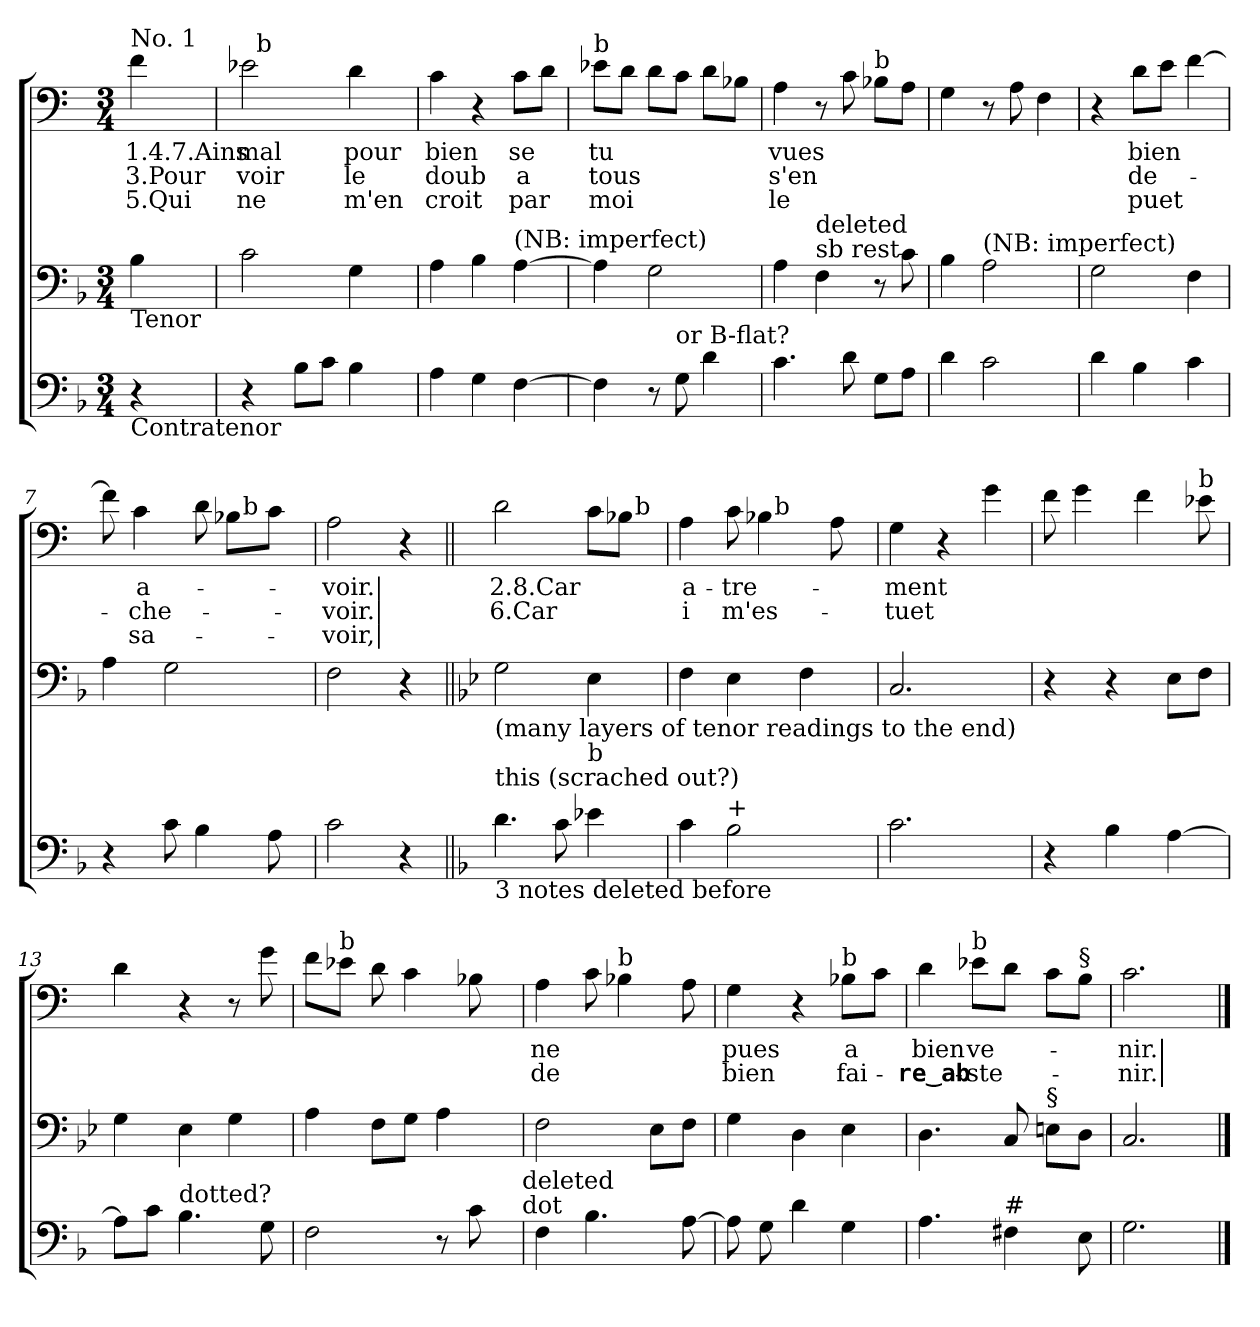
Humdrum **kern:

**kern	**kern	**kern	**text	**text	**text
*part3	*part2	*part1	*part1	*part1	*part1
*staff3	*staff2	*staff1	*staff1	*staff1	*staff1
!!LO:PB:g=z
*clefF4	*clefF4	*clefF4	*	*	*
*k[b-]	*k[b-]	*k[]	*	*	*
*F:	*F:	*C:	*	*	*
*M3/4	*M3/4	*M3/4	*	*	*
=	=	=	=	=	=
!	!	!LO:TX:a:t=No. 1	!	!	!
!	!LO:TX:b:t=Tenor	!	!	!	!
!LO:TX:b:t=Contratenor	!	!	!	!	!
!	!	!	!LO:LY:b:color=#000000	!LO:LY:b:color=#000000	!LO:LY:b:color=#000000
4r	4B-i\	4fi\	1.4.7.Ains	3.Pour	5.Qui
=1	=1	=1	=1	=1	=1
!	!	!	!LO:LY:b:color=#000000	!LO:LY:b:color=#000000	!LO:LY:b:color=#000000
*	*	*^	*	*	*
4r	2ci\	2e-i\	32ryy	mal	voir	ne
.	.	.	256ryy	.	.	.
!	!	!	!LO:TX:a:t=b	!	!	!
.	.	.	2ryy	.	.	.
8B-i\L	.	.	.	.	.	.
8ci\J	.	.	.	.	.	.
!	!	!	!	!LO:LY:b:color=#000000	!LO:LY:b:color=#000000	!LO:LY:b:color=#000000
4B-i\	4Gi\	4di\	.	pour	le	m'en
.	.	.	8ryy	.	.	.
.	.	.	16ryy	.	.	.
.	.	.	64..ryy	.	.	.
*	*	*v	*v	*	*	*
=2	=2	=2	=2	=2	=2
*	*	*^	*	*	*
!	!	!	!	!LO:LY:b:color=#000000	!LO:LY:b:color=#000000	!LO:LY:b:color=#000000
*	*	*v	*v	*	*	*
4Ai\	4Ai\	4ci\	bien	doub	croit
4Gi\	4B-i\	4r	.	.	.
!	!LO:TX:a:t=(NB&colon; imperfect)	!	!	!	!
!	!	!	!LO:LY:b:color=#000000	!LO:LY:b:color=#000000	!LO:LY:b:color=#000000
[>4Fi\	[>4Ai\	8ci\L	se	a	par
.	.	8di\J	.	.	.
=3	=3	=3	=3	=3	=3
!	!	!LO:TX:a:t=b	!	!	!
!	!	!	!LO:LY:b:color=#000000	!LO:LY:b:color=#000000	!LO:LY:b:color=#000000
4Fi\]	4Ai\]	8e-i\L	tu	tous	moi
.	.	8di\J	.	.	.
8r	2Gi\	8di\L	.	.	.
!LO:TX:a:t=or B-flat?	!	!	!	!	!
8Gi\	.	8ci\J	.	.	.
4di\	.	8di\L	.	.	.
.	.	8B-Xi\J	.	.	.
=4	=4	=4	=4	=4	=4
!	!	!	!LO:LY:b:color=#000000	!LO:LY:b:color=#000000	!LO:LY:b:color=#000000
4.ci\	4Ai\	4Ai\	vues	s'en	le
!	!LO:TX:a:t=sb rest	!	!	!	!
!	!LO:TX:t=deleted	!	!	!	!
.	4Fi\	8r	.	.	.
8di\	.	8ci\	.	.	.
!	!	!LO:TX:a:t=b	!	!	!
8Gi\L	8r	8B-i\L	.	.	.
8Ai\J	8ci\	8Ai\J	.	.	.
=5	=5	=5	=5	=5	=5
4di\	4B-i\	4Gi\	.	.	.
!	!LO:TX:a:t=(NB&colon; imperfect)	!	!	!	!
2ci\	2Ai\	8r	.	.	.
.	.	8Ai\	.	.	.
.	.	4Fi\	.	.	.
=6	=6	=6	=6	=6	=6
4di\	2Gi\	4r	.	.	.
!	!	!	!LO:LY:b:color=#000000	!LO:LY:b:color=#000000	!LO:LY:b:color=#000000
4B-i\	.	8di\L	bien	de-	puet
.	.	8ei\J	.	.	.
4ci\	4Fi\	[>4fi\	.	.	.
=7	=7	=7	=7	=7	=7
*	*	*^	*	*	*
4r	4Ai\	8fi\]	2ryy	.	.	.
!	!	!	!	!LO:LY:b:color=#000000	!LO:LY:b:color=#000000	!LO:LY:b:color=#000000
.	.	4ci\	.	a-	-che-	sa-
8ci\	2Gi\	.	.	.	.	.
4B-i\	.	8di\	.	.	.	.
.	.	8B-i\L	32ryy	.	.	.
.	.	.	256ryy	.	.	.
!	!	!	!LO:TX:a:t=b	!	!	!
.	.	.	8ryy	.	.	.
8Ai\	.	8ci\J	.	.	.	.
.	.	.	16ryy	.	.	.
.	.	.	64..ryy	.	.	.
*	*	*v	*v	*	*	*
=8	=8	=8	=8	=8	=8
*	*	*^	*	*	*
!	!	!	!	!LO:LY:b:color=#000000	!LO:LY:b:color=#000000	!LO:LY:b:color=#000000
*	*	*v	*v	*	*	*
2ci\	2Fi\	2Ai\	-voir.|	-voir.|	-voir,|
4r	4r	4r	.	.	.
!!LO:LB:g=z
=9||	=9||	=9||	=9||	=9||	=9||
*	*k[b-e-]	*	*	*	*
*	*B-:	*	*	*	*
!	!	!LO:TX:a:t=dotted?	!	!	!
!	!LO:TX:b:t=(many layers of tenor readings to the end)	!	!	!	!
!LO:TX:b:t=3 notes deleted before	!	!	!	!	!
!LO:TX:t=this (scrached out?)	!	!	!	!	!
!	!	!	!LO:LY:b:color=#000000	!LO:LY:b:color=#000000	!
*	*	*^	*	*	*
4.di\	2Gi\	2di\	2ryy	2.8.Car	6.Car	.
8ci\	.	.	.	.	.	.
!LO:TX:a:t=b	!	!	!	!	!	!
4e-i\	4E-i\	8ci\L	8ryy	.	.	.
.	.	8B-i\J	32ryy	.	.	.
.	.	.	256ryy	.	.	.
!	!	!	!LO:TX:a:t=b	!	!	!
.	.	.	16ryy	.	.	.
.	.	.	64..ryy	.	.	.
=10	=10	=10	=10	=10	=10	=10
!	!	!	!	!LO:LY:b:color=#000000	!LO:LY:b:color=#000000	!
4ci\	4Fi\	4Ai\	4ryy	a-	i	.
!LO:TX:a:t=+	!	!	!	!	!	!
!	!	!	!	!LO:LY:b:color=#000000	!LO:LY:b:color=#000000	!
2B-i\	4E-i\	8ci\	8ryy	-tre-	m'es-	.
.	.	4B-i\	32ryy	.	.	.
.	.	.	256ryy	.	.	.
!	!	!	!LO:TX:a:t=b	!	!	!
.	.	.	4ryy	.	.	.
.	4Fi\	.	.	.	.	.
.	.	8Ai\	.	.	.	.
.	.	.	16ryy	.	.	.
.	.	.	64..ryy	.	.	.
*	*	*v	*v	*	*	*
=11	=11	=11	=11	=11	=11
*	*	*^	*	*	*
!	!	!	!	!LO:LY:b:color=#000000	!LO:LY:b:color=#000000	!
*	*	*v	*v	*	*	*
2.ci\	2.Ci/	4Gi\	-ment	-tuet	.
.	.	4r	.	.	.
.	.	4gi\	.	.	.
=12	=12	=12	=12	=12	=12
4r	4r	8fi\	.	.	.
.	.	4gi\	.	.	.
4B-i\	4r	.	.	.	.
.	.	4fi\	.	.	.
[>4Ai\	8E-i\L	.	.	.	.
!	!	!LO:TX:a:t=b	!	!	!
.	8Fi\J	8e-i\	.	.	.
=13	=13	=13	=13	=13	=13
8Ai\L]	4Gi\	4di\	.	.	.
8ci\J	.	.	.	.	.
!LO:TX:a:t=dotted?	!	!	!	!	!
4.B-i\	4E-i\	4r	.	.	.
.	4Gi\	8r	.	.	.
8Gi\	.	8gi\	.	.	.
=14	=14	=14	=14	=14	=14
*^	*	*	*	*	*
2Fi\	2ryy	4Ai\	8fi\L	.	.	.
!	!	!	!LO:TX:a:t=b	!	!	!
.	.	.	8e-i\J	.	.	.
.	.	8Fi\L	8di\	.	.	.
.	.	8Gi\J	4ci\	.	.	.
8r	8ryy	4Ai\	.	.	.	.
8ci\	16ryy	.	8B-Xi\	.	.	.
.	32ryy	.	.	.	.	.
.	64ryy	.	.	.	.	.
.	128...ryy	.	.	.	.	.
!	!LO:TX:a:t=dot	!	!	!	!	!
!	!LO:TX:t=deleted	!	!	!	!	!
.	1024ryy	.	.	.	.	.
*v	*v	*	*	*	*	*
=15	=15	=15	=15	=15	=15
*^	*	*	*	*	*
!	!	!	!	!LO:LY:b:color=#000000	!LO:LY:b:color=#000000	!
*v	*v	*	*	*	*	*
4Fi\	2Fi\	4Ai\	ne	de	.
4.B-i\	.	8ci\	.	.	.
!	!	!LO:TX:a:t=b	!	!	!
.	.	4B-i\	.	.	.
.	8E-i\L	.	.	.	.
[>8Ai\	8Fi\J	8Ai\	.	.	.
=16	=16	=16	=16	=16	=16
!	!	!	!LO:LY:b:color=#000000	!LO:LY:b:color=#000000	!
8Ai\]	4Gi\	4Gi\	pues	bien	.
8Gi\	.	.	.	.	.
4di\	4Di\	4r	.	.	.
!	!	!LO:TX:a:t=b	!	!	!
!	!	!	!LO:LY:b:color=#000000	!LO:LY:b:color=#000000	!
4Gi\	4E-i\	8B-i\L	a	fai-	.
.	.	8ci\J	.	.	.
=17	=17	=17	=17	=17	=17
!	!	!	!LO:LY:b:color=#000000	!LO:LY:b:color=#000000	!
4.Ai\	4.Di\	4di\	bien	-re_ab-	.
!	!	!LO:TX:a:t=b	!	!	!
!	!	!	!LO:LY:b:color=#000000	!LO:LY:b:color=#000000	!
.	.	8e-i\L	ve-	-ste-	.
!LO:TX:a:t=#	!	!	!	!	!
4F#i\	8Ci/	8di\J	.	.	.
!	!LO:TX:a:t=§	!	!	!	!
.	8Ei\L	8ci\L	.	.	.
!	!	!LO:TX:a:t=§	!	!	!
8Ei\	8Di\J	8Bi\J	.	.	.
=18	=18	=18	=18	=18	=18
!	!	!	!LO:LY:b:color=#000000	!LO:LY:b:color=#000000	!
2.Gi\	2.Ci/	2.ci\	-nir.|	-nir.|	.
==	==	==	==	==	==
*-	*-	*-	*-	*-	*-
